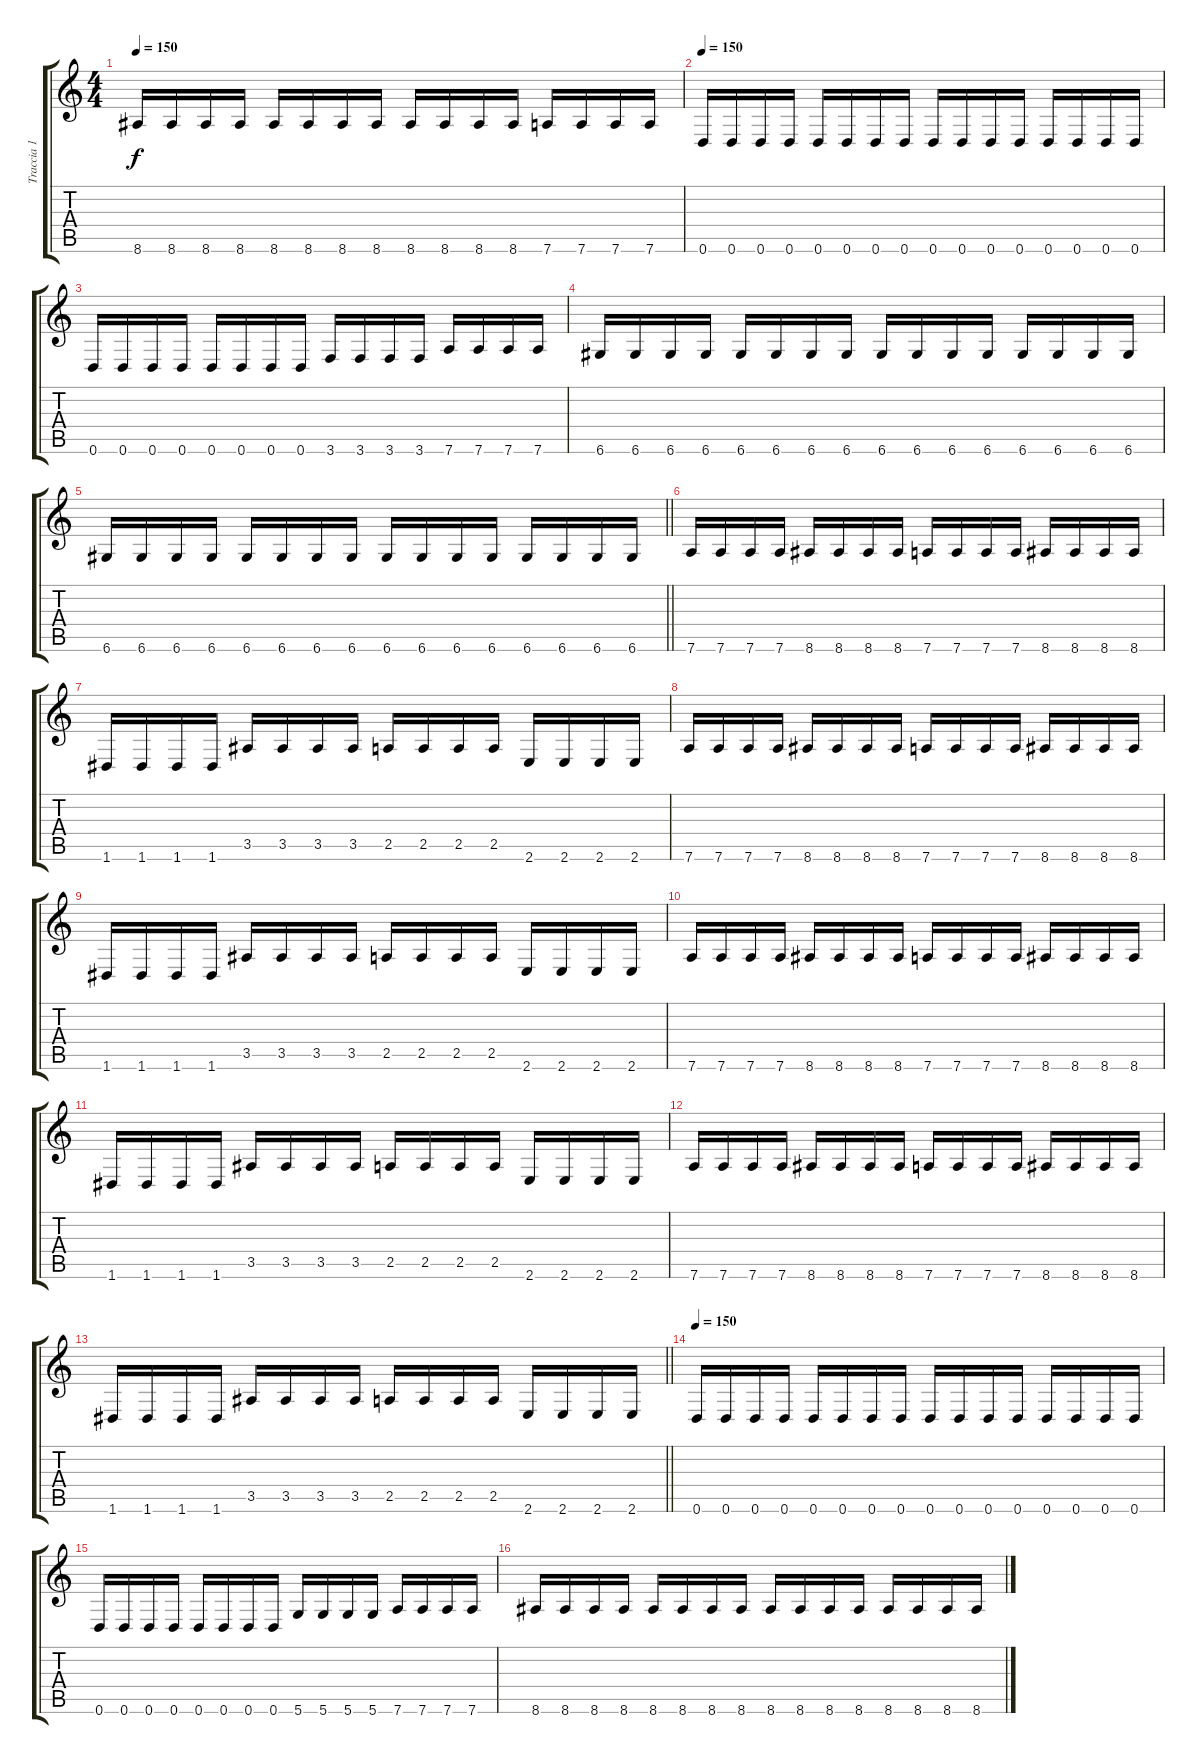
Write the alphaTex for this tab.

\track ("Traccia 1" "Traccia 1") {instrument distortionguitar}
\staff {score tabs}
\tuning (D4 A3 F3 C3 G2 D2) {hide}
\ts (4 4)
\tempo 150
\clef g2
\ks c
8.6.16{dy f} 8.6.16 8.6.16 8.6.16 8.6.16 8.6.16 8.6.16 8.6.16 8.6.16 8.6.16 8.6.16 8.6.16 7.6.16 7.6.16 7.6.16 7.6.16 |
\tempo 150
0.6.16 0.6.16 0.6.16 0.6.16 0.6.16 0.6.16 0.6.16 0.6.16 0.6.16 0.6.16 0.6.16 0.6.16 0.6.16 0.6.16 0.6.16 0.6.16 |
0.6.16 0.6.16 0.6.16 0.6.16 0.6.16 0.6.16 0.6.16 0.6.16 3.6.16 3.6.16 3.6.16 3.6.16 7.6.16 7.6.16 7.6.16 7.6.16 |
6.6.16 6.6.16 6.6.16 6.6.16 6.6.16 6.6.16 6.6.16 6.6.16 6.6.16 6.6.16 6.6.16 6.6.16 6.6.16 6.6.16 6.6.16 6.6.16 |
\barLineRight lightlight
6.6.16 6.6.16 6.6.16 6.6.16 6.6.16 6.6.16 6.6.16 6.6.16 6.6.16 6.6.16 6.6.16 6.6.16 6.6.16 6.6.16 6.6.16 6.6.16 |
\section ("" "")
7.6.16 7.6.16 7.6.16 7.6.16 8.6.16 8.6.16 8.6.16 8.6.16 7.6.16 7.6.16 7.6.16 7.6.16 8.6.16 8.6.16 8.6.16 8.6.16 |
1.6.16 1.6.16 1.6.16 1.6.16 3.5.16 3.5.16 3.5.16 3.5.16 2.5.16 2.5.16 2.5.16 2.5.16 2.6.16 2.6.16 2.6.16 2.6.16 |
7.6.16 7.6.16 7.6.16 7.6.16 8.6.16 8.6.16 8.6.16 8.6.16 7.6.16 7.6.16 7.6.16 7.6.16 8.6.16 8.6.16 8.6.16 8.6.16 |
1.6.16 1.6.16 1.6.16 1.6.16 3.5.16 3.5.16 3.5.16 3.5.16 2.5.16 2.5.16 2.5.16 2.5.16 2.6.16 2.6.16 2.6.16 2.6.16 |
7.6.16 7.6.16 7.6.16 7.6.16 8.6.16 8.6.16 8.6.16 8.6.16 7.6.16 7.6.16 7.6.16 7.6.16 8.6.16 8.6.16 8.6.16 8.6.16 |
1.6.16 1.6.16 1.6.16 1.6.16 3.5.16 3.5.16 3.5.16 3.5.16 2.5.16 2.5.16 2.5.16 2.5.16 2.6.16 2.6.16 2.6.16 2.6.16 |
7.6.16 7.6.16 7.6.16 7.6.16 8.6.16 8.6.16 8.6.16 8.6.16 7.6.16 7.6.16 7.6.16 7.6.16 8.6.16 8.6.16 8.6.16 8.6.16 |
\barLineRight lightlight
1.6.16 1.6.16 1.6.16 1.6.16 3.5.16 3.5.16 3.5.16 3.5.16 2.5.16 2.5.16 2.5.16 2.5.16 2.6.16 2.6.16 2.6.16 2.6.16 |
\section ("" "")
\tempo 150
0.6.16 0.6.16 0.6.16 0.6.16 0.6.16 0.6.16 0.6.16 0.6.16 0.6.16 0.6.16 0.6.16 0.6.16 0.6.16 0.6.16 0.6.16 0.6.16 |
0.6.16 0.6.16 0.6.16 0.6.16 0.6.16 0.6.16 0.6.16 0.6.16 5.6.16 5.6.16 5.6.16 5.6.16 7.6.16 7.6.16 7.6.16 7.6.16 |
8.6.16 8.6.16 8.6.16 8.6.16 8.6.16 8.6.16 8.6.16 8.6.16 8.6.16 8.6.16 8.6.16 8.6.16 8.6.16 8.6.16 8.6.16 8.6.16
